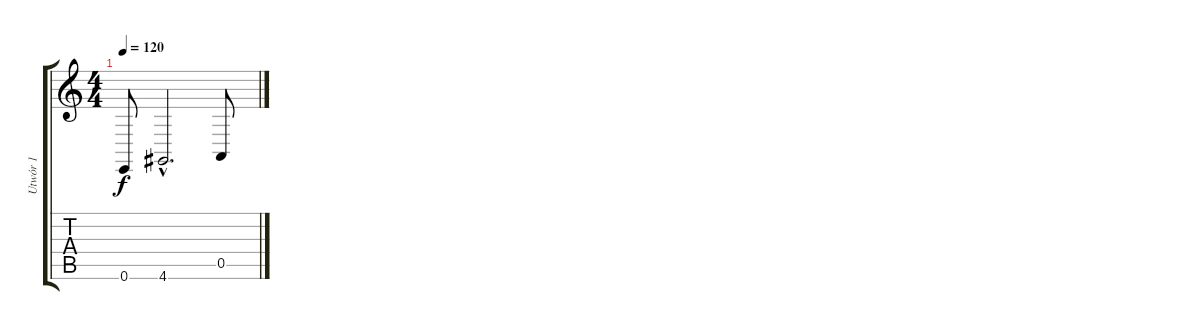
\track ("Utwór 1" "Utwór 1") {instrument sitar}
\staff {score tabs}
\tuning (E4 B3 G3 D3 A2 E2) {hide}
\ts (4 4)
\tempo 120
\clef g2
\ks c
0.6.8{dy f} 4.6{hac}.2{d} 0.5.8
